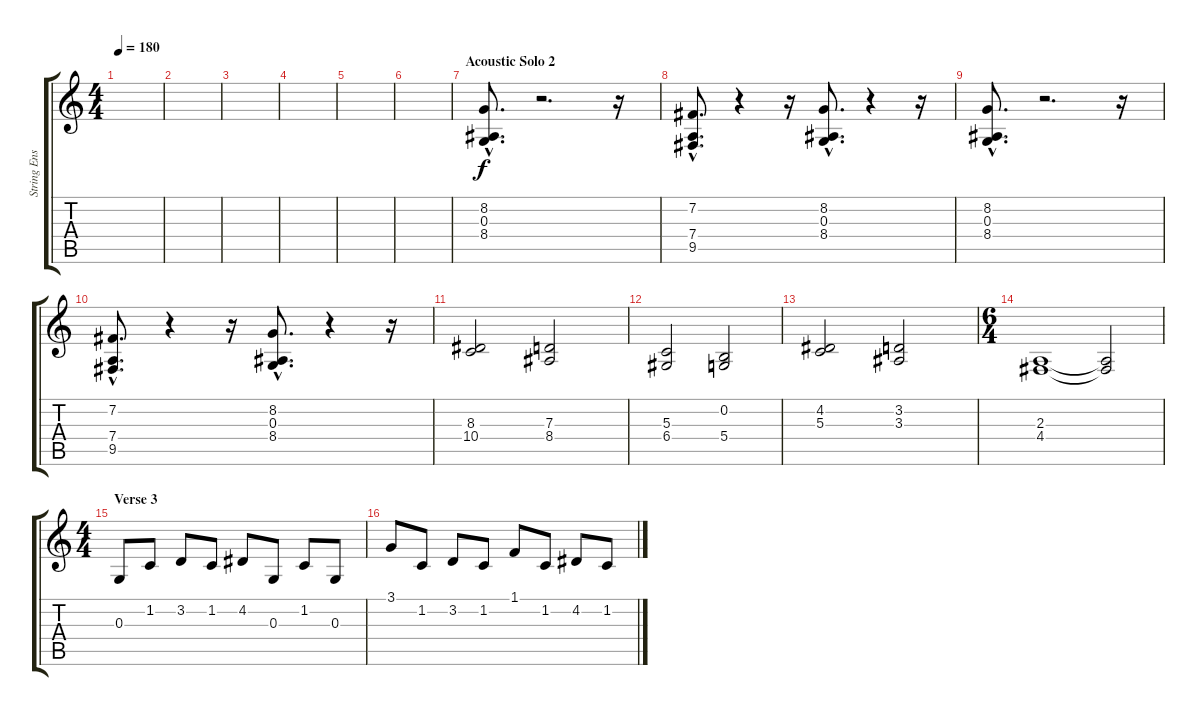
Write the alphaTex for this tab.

\track ("String Ensemble 2" "String Ens") {instrument stringensemble1}
\staff {score tabs}
\tuning (E4 B3 G3 D3 A2 E2) {hide}
\ts (4 4)
\tempo 180
\clef g2
\ks c
|
|
|
|
|
|
\section ("" "Acoustic Solo 2")
(8.2{hac} 0.3{hac} 8.4{hac}).8{d} r.2{d} r.16 |
(7.2{hac} 7.4{hac} 9.5{hac}).8{d} r.4 r.16 (8.2{hac} 0.3{hac} 8.4{hac}).8{d} r.4 r.16 |
(8.2{hac} 0.3{hac} 8.4{hac}).8{d} r.2{d} r.16 |
(7.2{hac} 7.4{hac} 9.5{hac}).8{d} r.4 r.16 (8.2{hac} 0.3{hac} 8.4{hac}).8{d} r.4 r.16 |
(8.3 10.4).2 (7.3 8.4).2 |
(5.3 6.4).2 (0.2 5.4).2 |
(4.2 5.3).2 (3.2 3.3).2 |
\ts (6 4)
(2.3 4.4).1 (2.3{t} 4.4{t}).2 |
\ts (4 4)
\section ("" "Verse 3")
0.3.8 1.2.8 3.2.8 1.2.8 4.2.8 0.3.8 1.2.8 0.3.8 |
3.1.8 1.2.8 3.2.8 1.2.8 1.1.8 1.2.8 4.2.8 1.2.8
